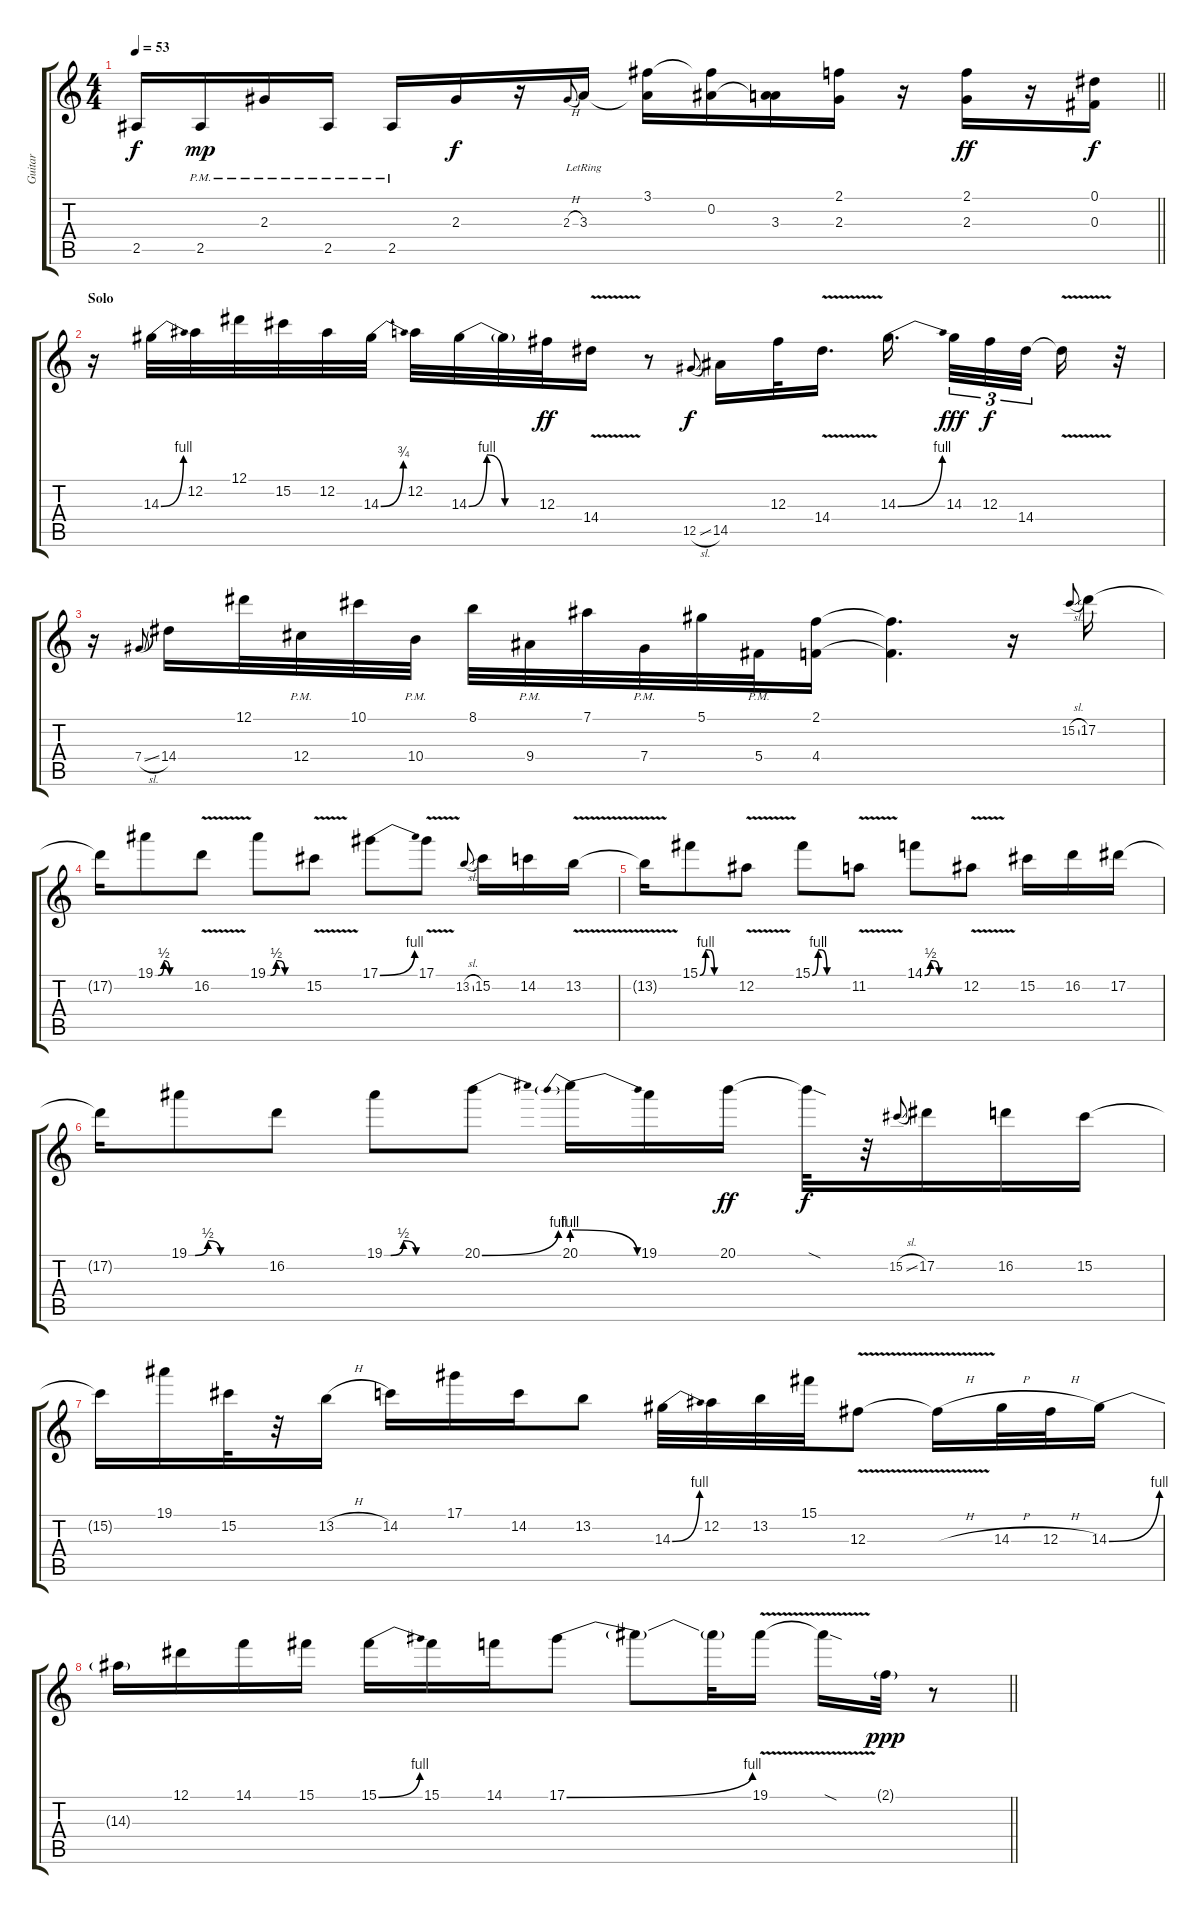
\track ("Guitar" "Guitar") {instrument overdrivenguitar}
\staff {score tabs}
\tuning (Eb4 Bb3 Gb3 Db3 Ab2 Eb2) {hide}
\ts (4 4)
\tempo 53
\clef g2
\barLineRight lightlight
\ks c
2.5{t}.16{dy f} 2.5{pm}.16{dy mp} 2.3{pm}.16 2.5{pm}.16 2.5{pm}.16 2.3.16{dy f} r.16 2.3{h}.8{gr onbeat} 3.3{lr}.16 (3.1 3.3{t}).16 (3.1{t} 0.2).16 (0.2{t} 3.3).16 (2.1 2.3).16 r.16 (2.1 2.3).16{dy ff} r.16 (0.1 0.3).16{dy f} |
\section ("" "Solo")
r.16{volume 9} 14.3{be (bend 0 0 60 4)}.32 12.2.32 12.1.32 15.2.32 12.2.32 14.3{be (bend 0 0 60 3)}.32 12.2.32 14.3{be (bendrelease 0 0 15 4 45 4 60 0)}.32 14.3{be (hold 0 0 60 0) t}.32 12.3.32{dy ff} 14.4{v}.16 r.8 12.5{sl}.8{gr onbeat dy f} 14.5.16 12.3.32 14.4{v}.16{d} 14.3{be (bend 0 0 60 4)}.16{d beam splitsecondary} 14.3.32{tu (3 2) dy fff} 12.3.32{tu (3 2) dy f} 14.4.32{tu (3 2) beam splitsecondary} 14.4{v t}.16 r.32 |
r.16 7.4{sl}.8{gr onbeat} 14.4.16 12.1.32 12.4{pm}.32 10.1.32 10.4{pm}.32 8.1.32 9.4{pm}.32 7.1.32 7.4{pm}.32 5.1.32 5.4{pm}.32 (2.1 4.4).16 (2.1{t} 4.4{t}).4{d} r.16 15.2{sl}.8{gr onbeat} 17.2.16 |
17.2{t}.16 19.1{be (custom 0 0 5 0 15 2 25 0 30 0 60 0)}.8{volume 13} 16.2{v}.8 19.1{be (custom 0 0 5 0 15 2 20 2 30 0 45 0 60 0)}.8 15.2{v}.8 17.1{be (bend 0 0 60 4)}.8 17.1{v}.8 13.2{sl}.8{gr onbeat} 15.2.16 14.2.16 13.2{v}.16 |
13.2{t}.16 15.1{be (custom 0 0 10 4 15 4 25 0 30 0 60 0)}.8 12.2{v}.8 15.1{be (custom 0 0 10 4 15 4 25 0 30 0 60 0)}.8 11.2{v}.8 14.1{be (custom 0 0 10 2 15 2 25 0 60 0)}.8 12.2{v}.8 15.2.16 16.2.16 17.2.16 |
17.2{t}.16 19.1{be (custom 0 0 5 0 15 2 25 0 30 0 60 0)}.8 16.2.8 19.1{be (custom 0 0 5 0 15 2 25 0 30 0 60 0)}.8 20.1{be (bend 0 0 60 4)}.8 20.1{be (prebendrelease 0 4 60 0)}.16 19.1.16 20.1.16{dy ff} 20.1{sod t}.32{dy f} r.32 15.2{sl}.8{gr onbeat} 17.2.16 16.2.16 15.2.16 |
15.2{t}.16 19.1.16 15.2.32 r.32 13.2{h}.16 14.2.16 17.1.16 14.2.16 13.2.8 14.3{be (bend 0 0 60 4)}.32 12.2.32 13.2.32 15.1.32 12.3{v}.8 12.3{h t}.16 14.3{h}.32 12.3{h}.32 14.3{be (bend 0 0 60 4)}.16 |
\barLineRight lightlight
14.3{t}.16 12.1.16 14.1.16 15.1.16 15.1{be (bend 0 0 60 4)}.16 15.1.16 14.1.16 17.1{be (bend 0 0 60 4)}.8 17.1{t}.8 17.1{t}.32 19.1{v}.16 19.1{sod t}.16 2.1{g}.32{dy ppp} r.8
